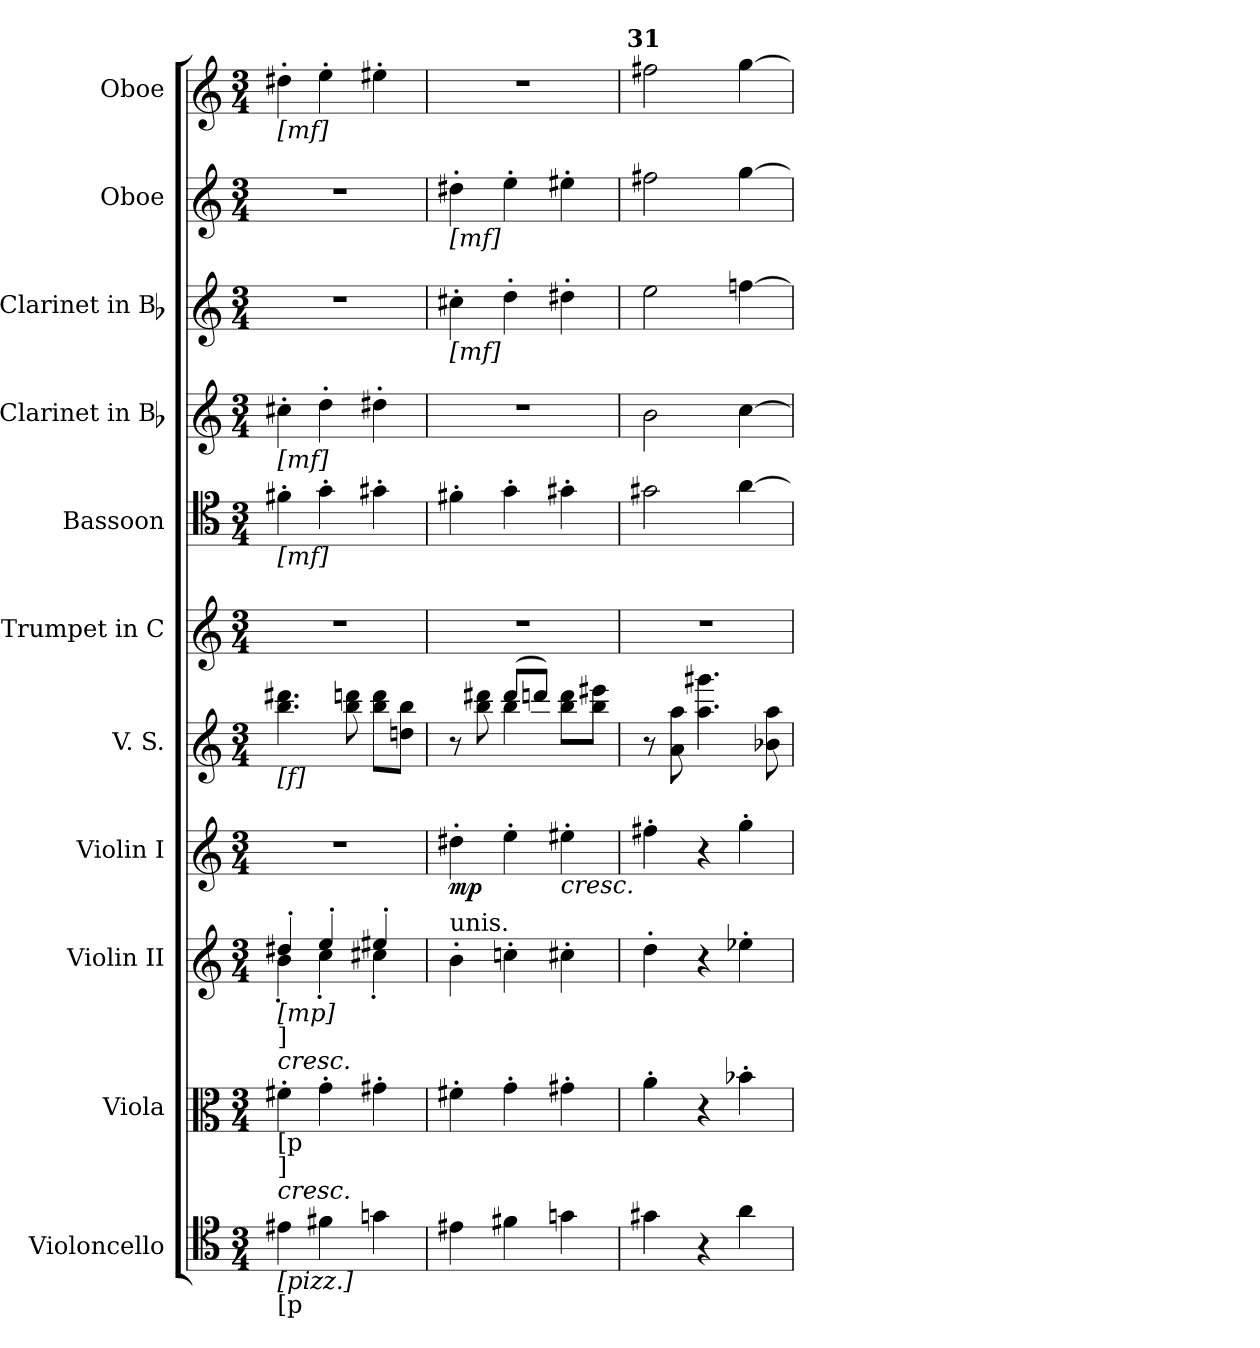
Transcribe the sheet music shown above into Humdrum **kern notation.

**kern	**kern	**kern	**kern	**dynam	**kern	**kern	**kern	**kern	**kern	**kern	**kern
*part11	*part10	*part9	*part8	*part8	*part7	*part6	*part5	*part4	*part3	*part2	*part1
*staff11	*staff10	*staff9	*staff8	*staff8	*staff7	*staff6	*staff5	*staff4	*staff3	*staff2	*staff1
*I"Violoncello	*I"Viola	*I"Violin II	*I"Violin I	*	*I"V. S.	*I"Trumpet in C	*I"Bassoon	*I"Clarinet in Bb	*I"Clarinet in Bb	*I"Oboe	*I"Oboe
*I'Vc.	*I'Vla.	*I'Vln. II	*I'Vln. I	*	*	*	*I'Bsn.	*I'Cl.	*I'Cl.	*I'Ob.	*I'Ob.
!!LO:PB:g=z
*clefC4	*clefC3	*clefG2	*clefG2	*	*clefG2	*clefG2	*clefC4	*clefG2	*clefG2	*clefG2	*clefG2
*	*	*	*	*	*	*	*	*ITrd1c2	*ITrd1c2	*	*
*k[]	*k[]	*k[]	*k[]	*	*k[]	*k[]	*k[]	*k[b-e-]	*k[b-e-]	*k[]	*k[]
*M3/4	*M3/4	*M3/4	*M3/4	*	*M3/4	*M3/4	*M3/4	*M3/4	*M3/4	*M3/4	*M3/4
*MM176	*MM176	*MM176	*MM176	*	*MM176	*MM176	*MM176	*MM176	*MM176	*MM176	*MM176
=1	=1	=1	=1	=1	=1	=1	=1	=1	=1	=1	=1
*	*	*^	*	*	*	*	*	*	*	*	*
!	!	!	!	!	!	!	!	!	!	!	!	!LO:TX:b:t=[mf]
!	!	!	!	!	!	!	!	!	!LO:TX:b:t=[mf]	!	!	!
!	!	!	!	!	!	!	!	!LO:TX:b:t=[mf]	!	!	!	!
!	!	!	!	!	!	!LO:TX:b:t=[f]	!	!	!	!	!	!
!	!	!LO:TX:b:t=[mp]	!	!	!	!	!	!	!	!	!	!
!	!LO:TX:b:t=[p	!	!	!	!	!	!	!	!	!	!	!
!	!LO:TX:i:t=cresc.	!	!	!	!	!	!	!	!	!	!	!
!	!LO:TX:t=]	!	!	!	!	!	!	!	!	!	!	!
!LO:TX:b:t=[pizz.]	!	!	!	!	!	!	!	!	!	!	!	!
!LO:TX:b:t=[p	!	!	!	!	!	!	!	!	!	!	!	!
!LO:TX:i:t=cresc.	!	!	!	!	!	!	!	!	!	!	!	!
!LO:TX:t=]	!	!	!	!	!	!	!	!	!	!	!	!
!	!	!	!	!LO:N:vis=1	!	!	!LO:N:vis=1	!	!	!LO:N:vis=1	!LO:N:vis=1	!
4e#Xi\	4f#X'i\	4dd#X'i/	4b'i\	2.r	.	4.bbi\ 4.ddd#Xi	2.r	4f#X'i\	4bn'i\	2.r	2.r	4dd#X'i\
4f#Xi\	4g'i\	4ee'i/	4cc'i\	.	.	.	.	4g'i\	4cc'i\	.	.	4ee'i\
.	.	.	.	.	.	8bbi\ 8dddni	.	.	.	.	.	.
4gni\	4g#X'i\	4ee#X'i/	4cc#X'i\	.	.	8bbi\ 8dddiL	.	4g#X'i\	4cc#X'i\	.	.	4ee#X'i\
.	.	.	.	.	.	8ddni\ 8bbiJ	.	.	.	.	.	.
*	*	*v	*v	*	*	*	*	*	*	*	*	*
=2	=2	=2	=2	=2	=2	=2	=2	=2	=2	=2	=2
*	*	*	*	*	*^	*	*	*	*	*	*
!	!	!	!	!	!	!	!	!	!	!	!LO:TX:b:t=[mf]	!
!	!	!	!	!	!	!	!	!	!	!LO:TX:b:t=[mf]	!	!
!	!	!LO:TX:a:t=unis.	!	!	!	!	!	!	!	!	!	!
!	!	!	!	!	!	!	!LO:N:vis=1	!	!LO:N:vis=1	!	!	!LO:N:vis=1
4e#Xi\	4f#X'i\	4b'i\	4dd#X'i\	mp	8r	4ryy	2.r	4f#X'i\	2.r	4bn'i\	4dd#X'i\	2.r
.	.	.	.	.	8bbi\ 8ddd#Xi	.	.	.	.	.	.	.
4f#Xi\	4g'i\	4ccn'i\	4ee'i\	.	(8ddd#i/L	4bbi\	.	4g'i\	.	4cc'i\	4ee'i\	.
.	.	.	.	.	8dddni/J)	.	.	.	.	.	.	.
!	!	!	!LO:TX:b:i:t=cresc.	!	!	!	!	!	!	!	!	!
4gni\	4g#X'i\	4cc#X'i\	4ee#X'i\	.	8bbi\ 8dddiL	4ryy	.	4g#X'i\	.	4cc#X'i\	4ee#X'i\	.
.	.	.	.	.	8bbi\ 8eee#XiJ	.	.	.	.	.	.	.
*	*	*	*	*	*v	*v	*	*	*	*	*	*
=3	=3	=3	=3	=3	=3	=3	=3	=3	=3	=3	=3
!	!	!	!	!	!	!	!	!	!	!	!LO:TX:a:B:cj:t=31
!	!	!	!	!	!	!LO:N:vis=1	!	!	!	!	!
4g#Xi\	4a'i\	4dd'i\	4ff#X'i\	.	8r	2.r	2g#Xi\	2ai\	2ddi\	2ff#Xi\	2ff#Xi\
.	.	.	.	.	8ai\ 8aai	.	.	.	.	.	.
4r	4r	4r	4r	.	4.aai\ 4.ggg#Xi	.	.	.	.	.	.
4ai\	4b-X'i\	4ee-X'i\	4gg'i\	.	.	.	[>4ai\	[>4b-i\	[>4ee-Xi\	[>4ggi\	[>4ggi\
.	.	.	.	.	8b-Xi\ 8aai	.	.	.	.	.	.
=	=	=	=	=	=	=	=	=	=	=	=
*-	*-	*-	*-	*-	*-	*-	*-	*-	*-	*-	*-
